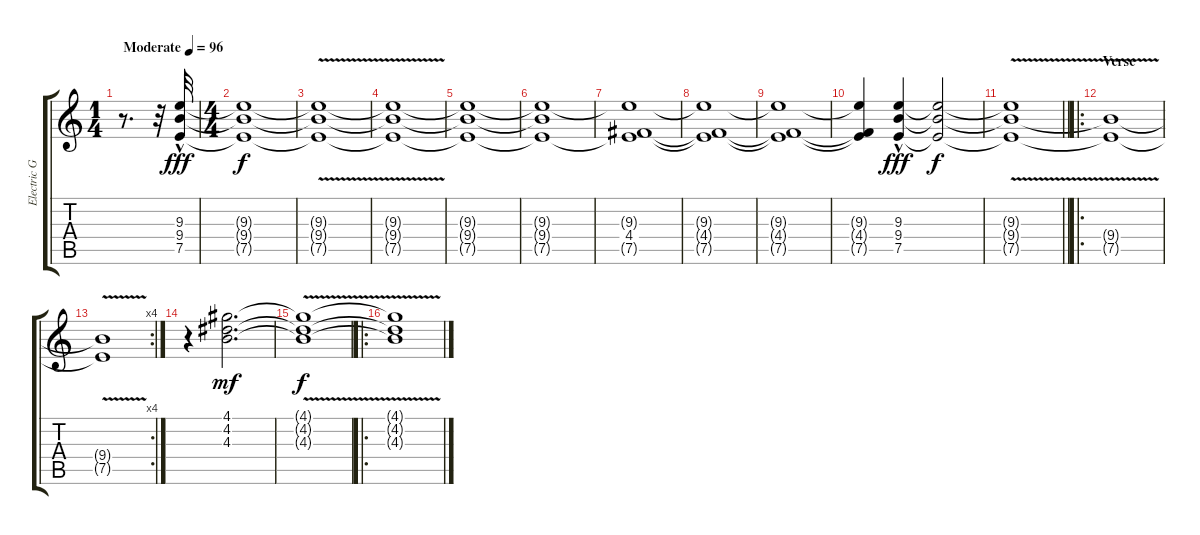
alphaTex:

\track ("Electric Gtr (Right)" "Electric G") {instrument overdrivenguitar}
\staff {score tabs}
\tuning (E4 B3 G3 D3 A2 E2) {hide}
\ts (1 4)
\tempo (96 "Moderate")
\clef g2
\ks c
r.8{d dy fff instrument overdrivenguitar} r.32 (9.3{hac} 9.4{hac} 7.5{hac}).32{volume 5} |
\ts (4 4)
(9.3{t} 9.4{t} 7.5{t}).1{dy f} |
(9.3{v t} 9.4{v t} 7.5{v t}).1 |
(9.3{t} 9.4{t} 7.5{t}).1 |
(9.3{t} 9.4{t} 7.5{t}).1 |
(9.3{t} 9.4{t} 7.5{t}).1 |
(9.3{t} 4.4 7.5{t}).1 |
(9.3{t} 4.4{t} 7.5{t}).1 |
(9.3{t} 4.4{t} 7.5{t}).1 |
(9.3{t} 4.4{t} 7.5{t}).4 (9.3{hac} 9.4{hac} 7.5{hac}).4{dy fff volume 11} (9.3{t} 9.4{t} 7.5{t}).2{dy f volume 2} |
\barLineRight lightlight
(9.3{v t} 9.4{v t} 7.5{v t}).1 |
\ro
\section ("" "Verse")
(9.4{v t} 7.5{v t}).1 |
\rc 4
(9.4{v t} 7.5{v t}).1 |
r.4{volume 11} (4.1 4.2 4.3).2{d dy mf volume 4} |
(4.1{v t} 4.2{v t} 4.3{v t}).1{dy f} |
\ro
(4.1{t} 4.2{t} 4.3{t}).1
